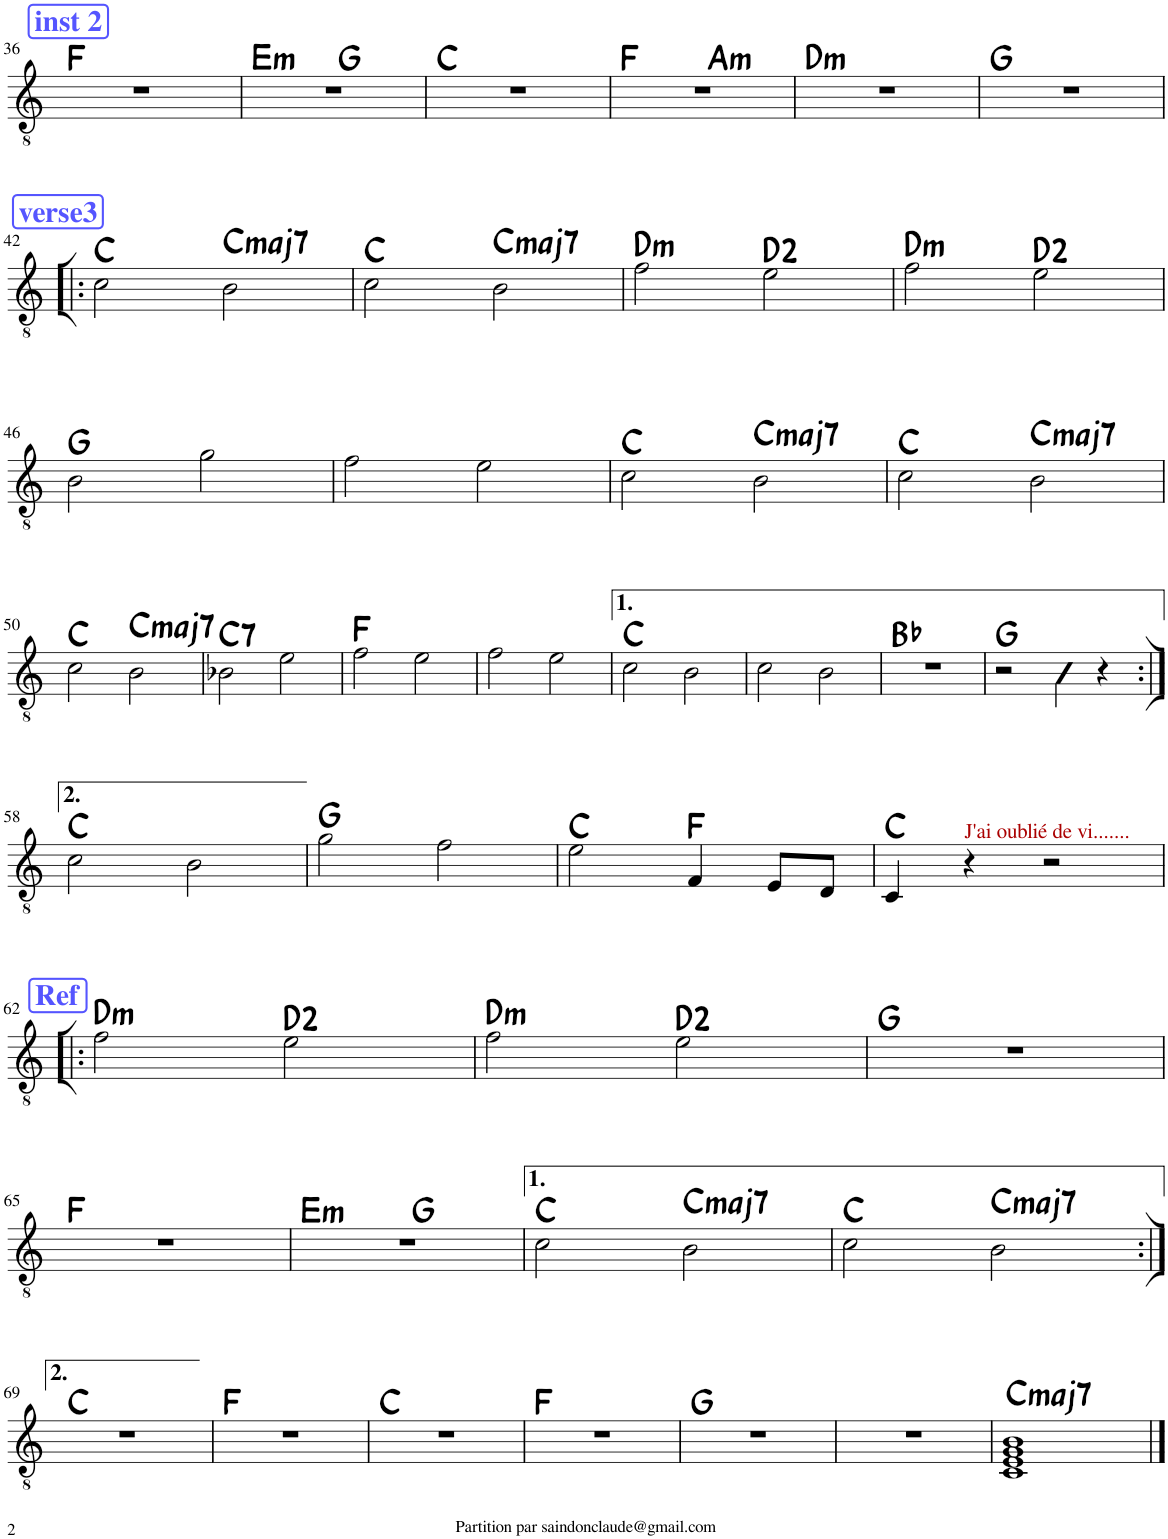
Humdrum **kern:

**kern	**harte
*part1	*part1
*staff1	*
*I"Classical Guitar	*
*I'Guit.	*
!!LO:PB:g=z
*clefGv2	*
*k[]	*
*M4/4	*
!!LO:REH:place=s1:a:B:cj:color=#5555FF:fs=14:t=inst 2
=36	=36
1r	F:maj
=37	=37
!	!LO:H:kt=m
*^	*
1r	2ryy	E:min
.	2ryy	G:maj
*v	*v	*
=38	=38
1r	C:maj
=39	=39
*^	*
1r	2ryy	F:maj
!	!	!LO:H:kt=m
.	2ryy	A:min
=40	=40	=40
!	!	!LO:H:kt=m
*v	*v	*
1r	D:min
=41	=41
1r	G:maj
!!LO:LB:g=z
!!LO:REH:place=s1:a:B:cj:color=#5555FF:fs=14:t=verse3
=42!|:	=42!|:
2c\	C:maj
!	!LO:H:kt=maj7
2B\	C:maj7
=43	=43
2c\	C:maj
!	!LO:H:kt=maj7
2B\	C:maj7
=44	=44
!	!LO:H:kt=m
2f\	D:min
2e\	D:maj(2)
=45	=45
!	!LO:H:kt=m
2f\	D:min
2e\	D:maj(2)
!!LO:LB:g=z
=46	=46
2B\	G:maj
2g\	.
=47	=47
2f\	.
2e\	.
=48	=48
2c\	C:maj
!	!LO:H:kt=maj7
2B\	C:maj7
=49	=49
2c\	C:maj
!	!LO:H:kt=maj7
2B\	C:maj7
!!LO:LB:g=z
=50	=50
2c\	C:maj
!	!LO:H:kt=maj7
2B\	C:maj7
=51	=51
!	!LO:H:kt=7
2B-X\	C:7
2e\	.
=52	=52
2f\	F:maj
2e\	.
=53	=53
2f\	.
2e\	.
=54	=54
2c\	C:maj
2B\	.
=55	=55
2c\	.
2B\	.
=56	=56
1r	Bb:maj
=57	=57
2r	G:maj
4G\	.
4r	.
!!LO:LB:g=z
=58:|!	=58:|!
2c\	C:maj
2B\	.
=59	=59
2g\	G:maj
2f\	.
=60	=60
2e\	C:maj
4F/	F:maj
8E/L	.
8D/J	.
=61	=61
4C/	C:maj
!LO:TX:a:color=#AA0000:t=J'ai oublié de vi.......	!
4r	.
2r	.
!!LO:LB:g=z
!!LO:REH:place=s1:a:B:cj:color=#5555FF:fs=14:t=Ref
=62!|:	=62!|:
!	!LO:H:kt=m
2f\	D:min
2e\	D:maj(2)
=63	=63
!	!LO:H:kt=m
2f\	D:min
2e\	D:maj(2)
=64	=64
1r	G:maj
!!LO:LB:g=z
=65	=65
1r	F:maj
=66	=66
!	!LO:H:kt=m
*^	*
1r	2ryy	E:min
.	2ryy	G:maj
*v	*v	*
=67	=67
2c\	C:maj
!	!LO:H:kt=maj7
2B\	C:maj7
=68	=68
2c\	C:maj
!	!LO:H:kt=maj7
2B\	C:maj7
!!LO:LB:g=z
=69:|!	=69:|!
1r	C:maj
=70	=70
1r	F:maj
=71	=71
1r	C:maj
=72	=72
1r	F:maj
=73	=73
1r	G:maj
=74	=74
1r	.
=75	=75
!	!LO:H:kt=maj7
1C 1E 1G 1B	C:maj7
==	==
*-	*-
